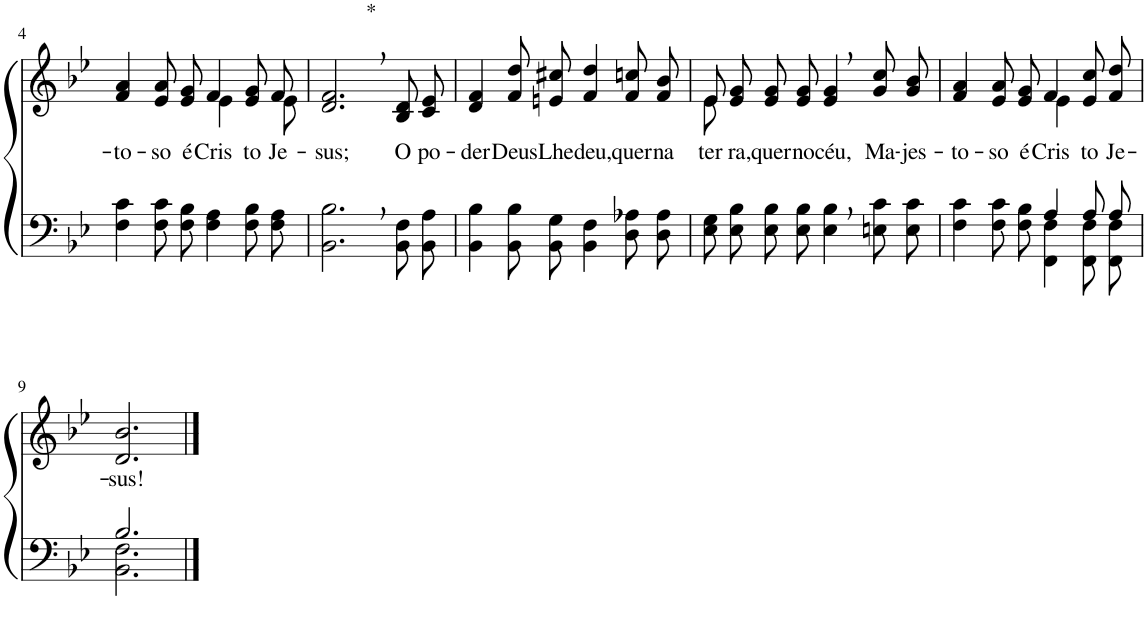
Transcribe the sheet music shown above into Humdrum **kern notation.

**kern	**kern	**text
*part2	*part1	*part1
*staff2	*staff1	*staff1
*I"Parte III e IV	*I"Parte I e II	*
!!LO:PB:g=z
*clefF4	*clefG2	*
*k[b-e-]	*k[b-e-]	*
*M4/4	*M4/4	*
=4	=4	=4
!	!	!LO:LY:b
*	*^	*
4F\ 4c\	4f/ 4a/	2ryy	to-
!	!	!	!LO:LY:b
8F\ 8c\L	8e-/ 8a/L	.	-so
!	!	!	!LO:LY:b
8F\ 8B-\J	8e-/ 8g/J	.	é
!	!	!	!LO:LY:b
4F\ 4A\	4f/	4e-\	Cris
!	!	!	!LO:LY:b
8F\ 8B-\L	8e-/ 8g/L	8ryy	to
!	!	!	!LO:LY:b
8F\ 8A\J	8f/J	8e-\	Je-
=5	=5	=5	=5
!	!LO:TX:a:t=*	!	!
!	!	!	!LO:LY:b
*	*v	*v	*
2.BB-\, 2.B-\,	2.d/, 2.f/,	-sus;
!	!	!LO:LY:b
8BB-\ 8F\L	8B-/ 8d/L	O
!	!	!LO:LY:b
8BB-\ 8A\J	8c/ 8e-/J	po-
=6	=6	=6
!	!	!LO:LY:b
4BB-\ 4B-\	4d/ 4f/	-der
!	!	!LO:LY:b
8BB-\ 8B-\L	8f/ 8dd/L	Deus
!	!	!LO:LY:b
8BB-\ 8G\J	8en/ 8cc#X/J	Lhe
!	!	!LO:LY:b
4BB-\ 4F\	4f/ 4dd/	deu,
!	!	!LO:LY:b
8D\ 8A-X\L	8f/ 8ccn/L	quer
!	!	!LO:LY:b
8D\ 8A-\J	8f/ 8b-/J	na
=7	=7	=7
*	*^	*
!	!	!	!LO:LY:b
8E-\ 8G\L	8e-/L	8e-\	ter-
!	!	!	!LO:LY:b
8E-\ 8B-\J	8e-/ 8g/J	2..ryy	-ra,
!	!	!	!LO:LY:b
8E-\ 8B-\L	8e-/ 8g/L	.	quer
!	!	!	!LO:LY:b
8E-\ 8B-\J	8e-/ 8g/J	.	no
!	!	!	!LO:LY:b
4E-\, 4B-\,	4e-/, 4g/,	.	céu,
!	!	!	!LO:LY:b
8En\ 8c\L	8g/ 8cc/L	.	Ma-
!	!	!	!LO:LY:b
8E\ 8c\J	8g/ 8b-/J	.	-jes-
=8	=8	=8	=8
*^	*	*	*
!	!	!	!	!LO:LY:b
2ryy	4F\ 4c\	4f/ 4a/	2ryy	-to-
!	!	!	!	!LO:LY:b
.	8F\ 8c\L	8e-/ 8a/L	.	-so
!	!	!	!	!LO:LY:b
.	8F\ 8B-\J	8e-/ 8g/J	.	é
!	!	!	!	!LO:LY:b
4A/	4FF\ 4F\	4f/	4e-\	Cris-
!	!	!	!	!LO:LY:b
8A/L	8FF/ 8F/L	8e-/ 8cc/L	4ryy	-to
!	!	!	!	!LO:LY:b
8A/J	8FF/ 8F/J	8f/ 8dd/J	.	Je-
*	*	*v	*v	*
!!LO:LB:g=z
=9	=9	=9	=9
!	!	!	!LO:LY:b
2.B-/	2.BB-\ 2.F\	2.d/ 2.b-/	-sus!
*v	*v	*	*
==	==	==
*-	*-	*-
